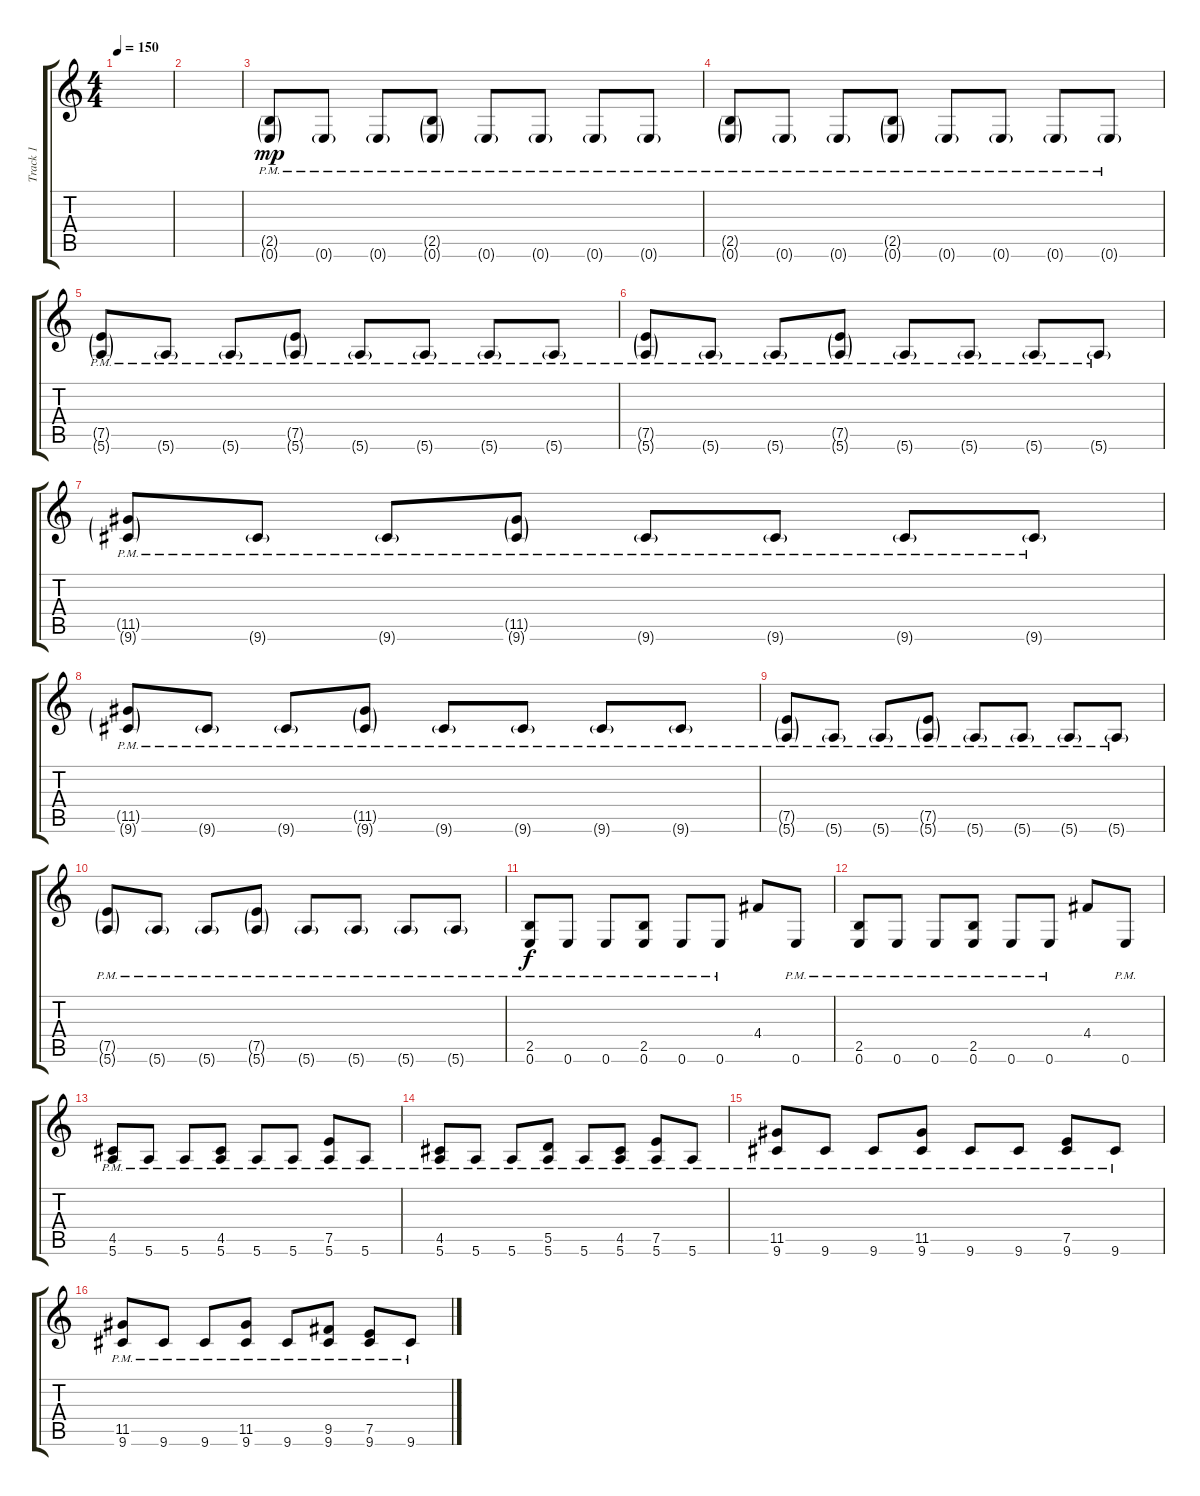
\track ("Track 1" "Track 1") {instrument overdrivenguitar}
\staff {score tabs}
\tuning (E4 B3 G3 D3 A2 E2) {hide}
\ts (4 4)
\tempo 150
\clef g2
\ks c
|
|
(2.5{g pm} 0.6{g pm}).8{dy mp volume 13} 0.6{g pm}.8 0.6{g pm}.8 (2.5{g pm} 0.6{g pm}).8 0.6{g pm}.8 0.6{g pm}.8 0.6{g pm}.8 0.6{g pm}.8 |
(2.5{g} 0.6{g pm}).8 0.6{g pm}.8 0.6{g pm}.8 (2.5{g} 0.6{g pm}).8 0.6{g pm}.8 0.6{g pm}.8 0.6{g pm}.8 0.6{g pm}.8 |
(7.5{g} 5.6{g pm}).8 5.6{g pm}.8 5.6{g pm}.8 (7.5{g} 5.6{g pm}).8 5.6{g pm}.8 5.6{g pm}.8 5.6{g pm}.8 5.6{g pm}.8 |
(7.5{g} 5.6{g pm}).8 5.6{g pm}.8 5.6{g pm}.8 (7.5{g} 5.6{g pm}).8 5.6{g pm}.8 5.6{g pm}.8 5.6{g pm}.8 5.6{g pm}.8 |
(11.5{g} 9.6{g pm}).8 9.6{g pm}.8 9.6{g pm}.8 (11.5{g} 9.6{g pm}).8 9.6{g pm}.8 9.6{g pm}.8 9.6{g pm}.8 9.6{g pm}.8 |
(11.5{g} 9.6{g pm}).8 9.6{g pm}.8 9.6{g pm}.8 (11.5{g} 9.6{g pm}).8 9.6{g pm}.8 9.6{g pm}.8 9.6{g pm}.8 9.6{g pm}.8 |
(7.5{g} 5.6{g pm}).8 5.6{g pm}.8 5.6{g pm}.8 (7.5{g} 5.6{g pm}).8 5.6{g pm}.8 5.6{g pm}.8 5.6{g pm}.8 5.6{g pm}.8 |
(7.5{g} 5.6{g pm}).8 5.6{g pm}.8 5.6{g pm}.8 (7.5{g} 5.6{g pm}).8 5.6{g pm}.8 5.6{g pm}.8 5.6{g pm}.8 5.6{g pm}.8 |
(2.5 0.6{pm}).8{dy f} 0.6{pm}.8 0.6{pm}.8 (2.5 0.6{pm}).8 0.6{pm}.8 0.6{pm}.8 4.4.8 0.6{pm}.8 |
(2.5 0.6{pm}).8 0.6{pm}.8 0.6{pm}.8 (2.5 0.6{pm}).8 0.6{pm}.8 0.6{pm}.8 4.4.8 0.6{pm}.8 |
(4.5 5.6{pm}).8 5.6{pm}.8 5.6{pm}.8 (4.5 5.6{pm}).8 5.6{pm}.8 5.6{pm}.8 (7.5 5.6{pm}).8 5.6{pm}.8 |
(4.5 5.6{pm}).8 5.6{pm}.8 5.6{pm}.8 (5.5 5.6{pm}).8 5.6{pm}.8 (4.5 5.6{pm}).8 (7.5 5.6{pm}).8 5.6{pm}.8 |
(11.5 9.6{pm}).8 9.6{pm}.8 9.6{pm}.8 (11.5 9.6{pm}).8 9.6{pm}.8 9.6{pm}.8 (7.5 9.6{pm}).8 9.6{pm}.8 |
(11.5 9.6{pm}).8 9.6{pm}.8 9.6{pm}.8 (11.5 9.6{pm}).8 9.6{pm}.8 (9.5 9.6{pm}).8 (7.5 9.6{pm}).8 9.6{pm}.8
